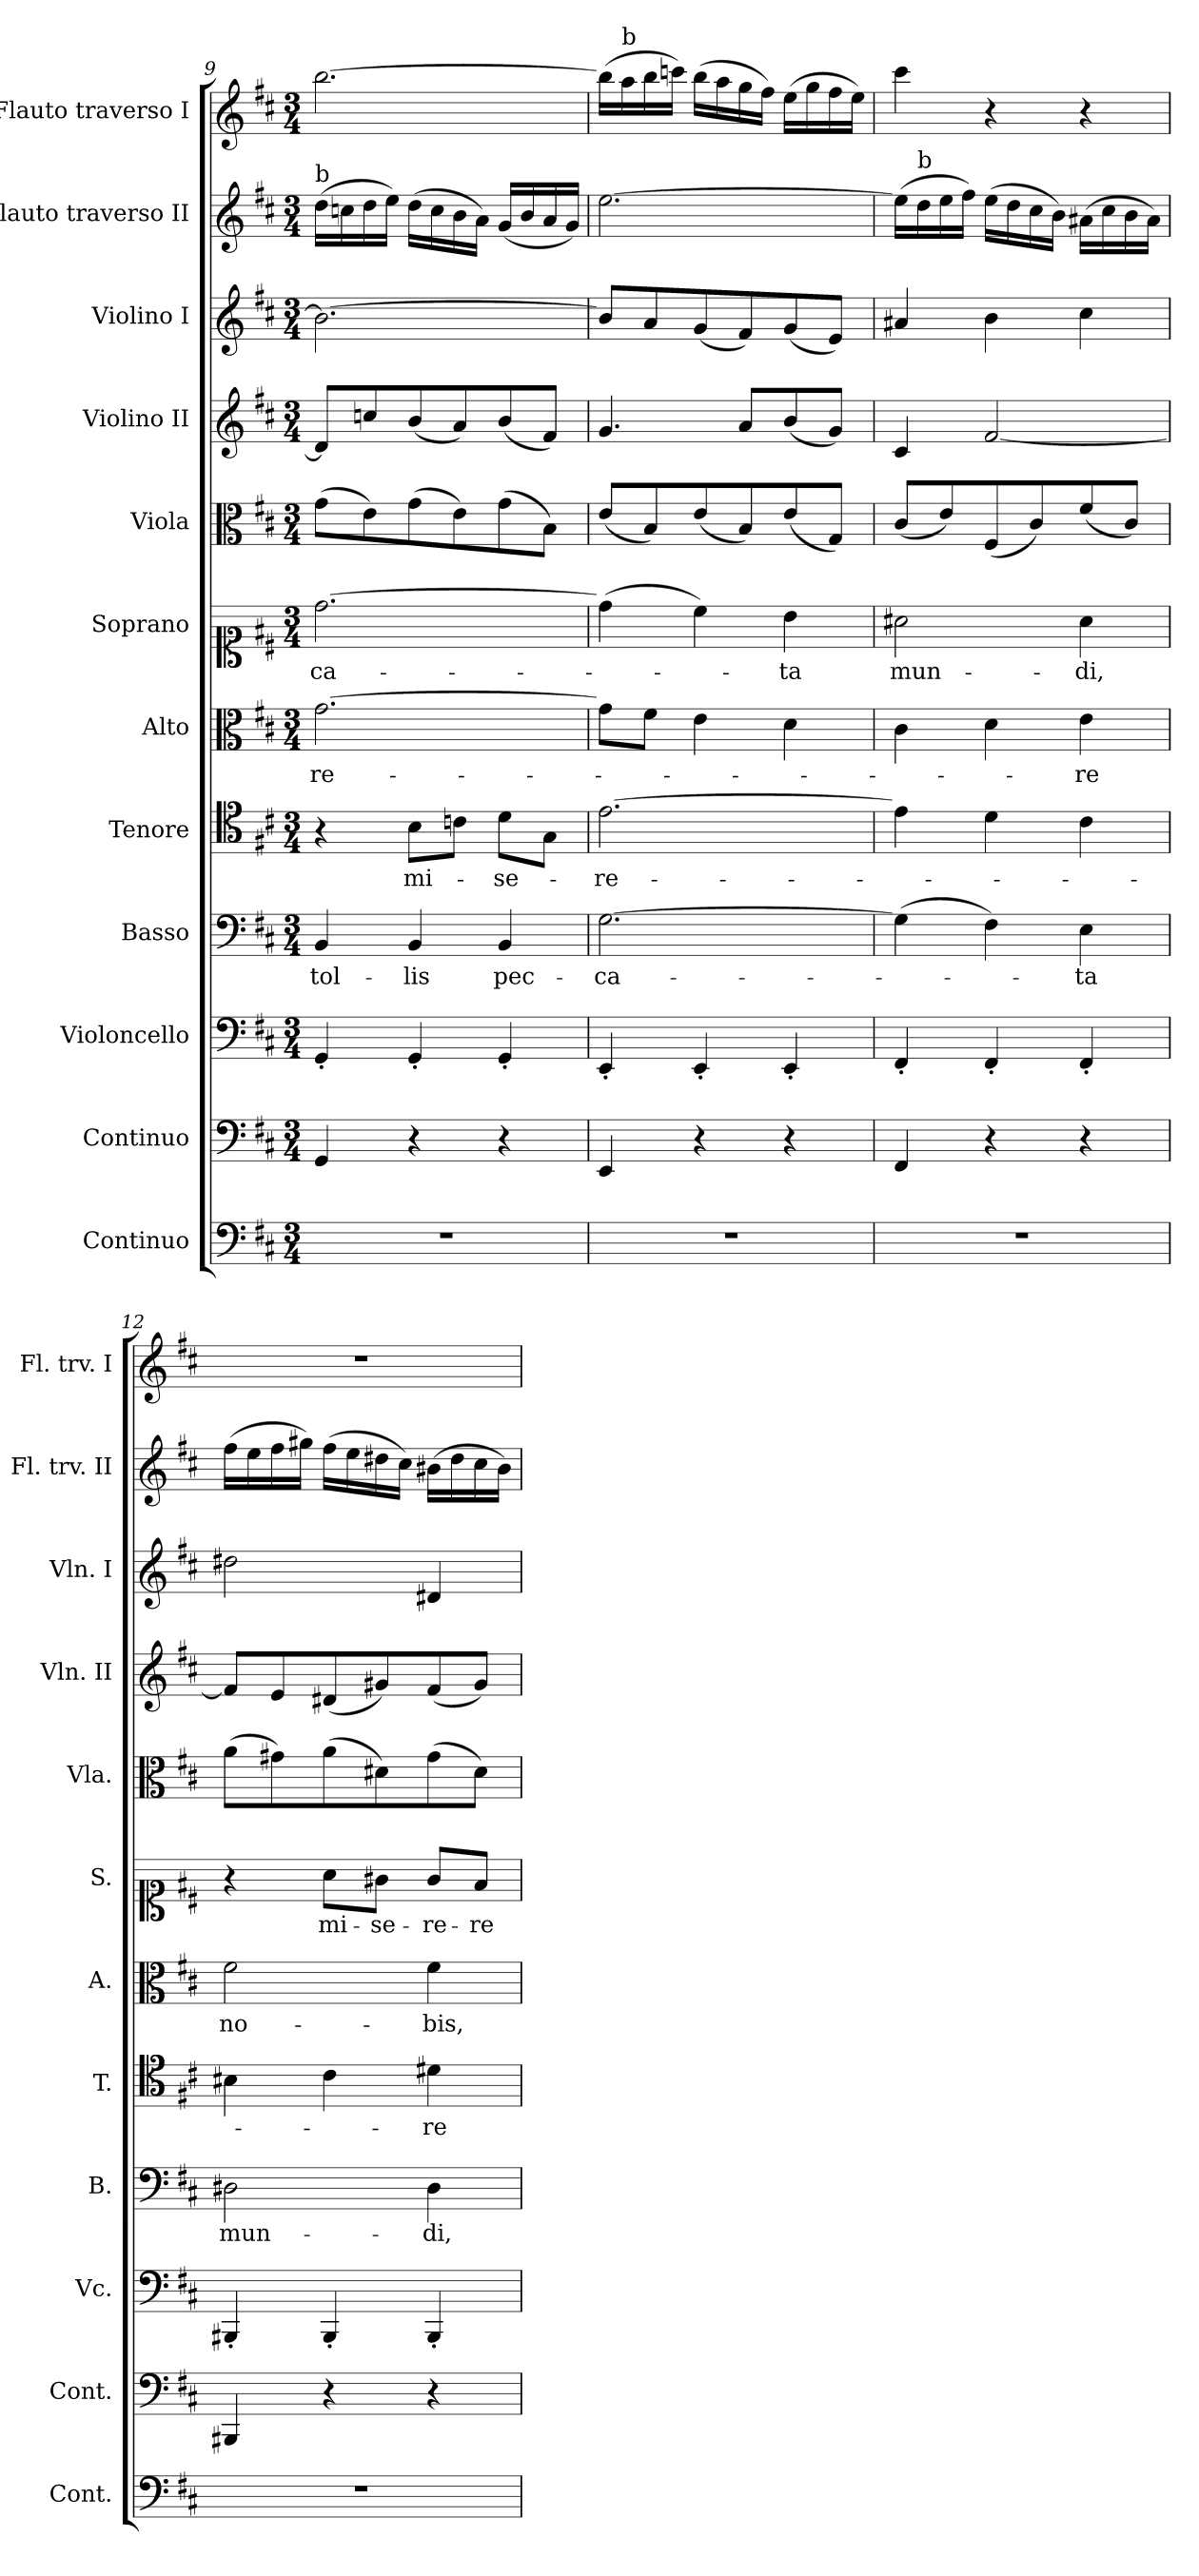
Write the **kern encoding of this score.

**kern	**kern	**kern	**kern	**text	**kern	**text	**kern	**text	**kern	**text	**kern	**kern	**kern	**kern	**kern
*part12	*part11	*part10	*part9	*part9	*part8	*part8	*part7	*part7	*part6	*part6	*part5	*part4	*part3	*part2	*part1
*staff12	*staff11	*staff10	*staff9	*staff9	*staff8	*staff8	*staff7	*staff7	*staff6	*staff6	*staff5	*staff4	*staff3	*staff2	*staff1
*I"Continuo	*I"Continuo	*I"Violoncello	*I"Basso	*	*I"Tenore	*	*I"Alto	*	*I"Soprano	*	*I"Viola	*I"Violino II	*I"Violino I	*I"Flauto traverso II	*I"Flauto traverso I
*I'Cont.	*I'Cont.	*I'Vc.	*I'B.	*	*I'T.	*	*I'A.	*	*I'S.	*	*I'Vla.	*I'Vln. II	*I'Vln. I	*I'Fl. trv. II	*I'Fl. trv. I
*clefF4	*clefF4	*clefF4	*clefF4	*	*clefC4	*	*clefC3	*	*clefC1	*	*clefC3	*clefG2	*clefG2	*clefG2	*clefG2
*k[f#c#]	*k[f#c#]	*k[f#c#]	*k[f#c#]	*	*k[f#c#]	*	*k[f#c#]	*	*k[f#c#]	*	*k[f#c#]	*k[f#c#]	*k[f#c#]	*k[f#c#]	*k[f#c#]
*M3/4	*M3/4	*M3/4	*M3/4	*	*M3/4	*	*M3/4	*	*M3/4	*	*M3/4	*M3/4	*M3/4	*M3/4	*M3/4
=9	=9	=9	=9	=9	=9	=9	=9	=9	=9	=9	=9	=9	=9	=9	=9
!	!	!	!	!	!	!	!	!	!	!	!	!	!	!LO:TX:a:t=b	!
2.r	4GG/	4GG'/	4BB/	tol-	4r	.	[2.g\	-re-	[2.dd\	-ca-	(8g\L	8d/L]	2.b\_	(16dd\LL	[2.bb\
.	.	.	.	.	.	.	.	.	.	.	.	.	.	16ccn\	.
.	.	.	.	.	.	.	.	.	.	.	8e\)	8ccn/	.	16dd\	.
.	.	.	.	.	.	.	.	.	.	.	.	.	.	16ee\JJ)	.
.	4r	4GG'/	4BB/	-lis	8B\L	mi-	.	.	.	.	(8g\	(8b/	.	(16dd\LL	.
.	.	.	.	.	.	.	.	.	.	.	.	.	.	16cc\	.
.	.	.	.	.	8cn\J	.	.	.	.	.	8e\)	8a/)	.	16b\	.
.	.	.	.	.	.	.	.	.	.	.	.	.	.	16a\JJ)	.
.	4r	4GG'/	4BB/	pec-	8d\L	-se-	.	.	.	.	(8g\	(8b/	.	(16g/LL	.
.	.	.	.	.	.	.	.	.	.	.	.	.	.	16b/	.
.	.	.	.	.	8G\J	.	.	.	.	.	8B\J)	8f#/J)	.	16a/	.
.	.	.	.	.	.	.	.	.	.	.	.	.	.	16g/JJ)	.
=10	=10	=10	=10	=10	=10	=10	=10	=10	=10	=10	=10	=10	=10	=10	=10
2.r	4EE/	4EE'/	[2.G\	-ca-	[2.e\	-re-	8g\L]	.	(4dd\]	.	(8e/L	4.g/	8b/L]	[2.ee\	(16bb\LL]
!	!	!	!	!	!	!	!	!	!	!	!	!	!	!	!LO:TX:a:t=b
.	.	.	.	.	.	.	.	.	.	.	.	.	.	.	16aa\
.	.	.	.	.	.	.	8f#\J	.	.	.	8B/)	.	8a/	.	16bb\
.	.	.	.	.	.	.	.	.	.	.	.	.	.	.	16cccn\JJ)
.	4r	4EE'/	.	.	.	.	4e\	.	4cc#\)	.	(8e/	.	(8g/	.	(16bb\LL
.	.	.	.	.	.	.	.	.	.	.	.	.	.	.	16aa\
.	.	.	.	.	.	.	.	.	.	.	8B/)	8a/L	8f#/)	.	16gg\
.	.	.	.	.	.	.	.	.	.	.	.	.	.	.	16ff#\JJ)
.	4r	4EE'/	.	.	.	.	4d\	.	4b\	-ta	(8e/	(8b/	(8g/	.	(16ee\LL
.	.	.	.	.	.	.	.	.	.	.	.	.	.	.	16gg\
.	.	.	.	.	.	.	.	.	.	.	8G/J)	8g/J)	8e/J)	.	16ff#\
.	.	.	.	.	.	.	.	.	.	.	.	.	.	.	16ee\JJ)
=11	=11	=11	=11	=11	=11	=11	=11	=11	=11	=11	=11	=11	=11	=11	=11
2.r	4FF#/	4FF#'/	(4G\]	.	4e\]	.	4c#\	.	2a#X\	mun-	(8c#/L	4c#/	4a#X/	(16ee\LL]	4ccc#\
!	!	!	!	!	!	!	!	!	!	!	!	!	!	!LO:TX:a:t=b	!
.	.	.	.	.	.	.	.	.	.	.	.	.	.	16dd\	.
.	.	.	.	.	.	.	.	.	.	.	8e/)	.	.	16ee\	.
.	.	.	.	.	.	.	.	.	.	.	.	.	.	16ff#\JJ)	.
.	4r	4FF#'/	4F#\)	.	4d\	.	4d\	.	.	.	(8F#/	[2f#/	4b\	(16ee\LL	4r
.	.	.	.	.	.	.	.	.	.	.	.	.	.	16dd\	.
.	.	.	.	.	.	.	.	.	.	.	8c#/)	.	.	16cc#\	.
.	.	.	.	.	.	.	.	.	.	.	.	.	.	16b\JJ)	.
.	4r	4FF#'/	4E\	-ta	4c#\	.	4e\	-re	4a#\	-di,	(8f#/	.	4cc#\	(16a#X\LL	4r
.	.	.	.	.	.	.	.	.	.	.	.	.	.	16cc#\	.
.	.	.	.	.	.	.	.	.	.	.	8c#/J)	.	.	16b\	.
.	.	.	.	.	.	.	.	.	.	.	.	.	.	16a#\JJ)	.
=12	=12	=12	=12	=12	=12	=12	=12	=12	=12	=12	=12	=12	=12	=12	=12
2.r	4BBB#X/	4BBB#X'/	2D#X\	mun-	4B#X\	.	2f#\	no-	4r	.	(8a\L	8f#/L]	2dd#X\	(16ff#\LL	2.r
.	.	.	.	.	.	.	.	.	.	.	.	.	.	16ee\	.
.	.	.	.	.	.	.	.	.	.	.	8g#X\)	8e/	.	16ff#\	.
.	.	.	.	.	.	.	.	.	.	.	.	.	.	16gg#X\JJ)	.
.	4r	4BBB#'/	.	.	4c#\	.	.	.	8a\L	mi-	(8a\	(8d#X/	.	(16ff#\LL	.
.	.	.	.	.	.	.	.	.	.	.	.	.	.	16ee\	.
.	.	.	.	.	.	.	.	.	8g#X\J	-se-	8d#X\)	8g#X/)	.	16dd#X\	.
.	.	.	.	.	.	.	.	.	.	.	.	.	.	16cc#\JJ)	.
.	4r	4BBB#'/	4D#\	-di,	4d#X\	-re	4f#\	-bis,	8g#/L	-re-	(8g#\	(8f#/	4d#X/	(16b#X\LL	.
.	.	.	.	.	.	.	.	.	.	.	.	.	.	16dd#\	.
.	.	.	.	.	.	.	.	.	8f#/J	-re	8d#\J)	8g#/J)	.	16cc#\	.
.	.	.	.	.	.	.	.	.	.	.	.	.	.	16b#\JJ)	.
=	=	=	=	=	=	=	=	=	=	=	=	=	=	=	=
*-	*-	*-	*-	*-	*-	*-	*-	*-	*-	*-	*-	*-	*-	*-	*-
